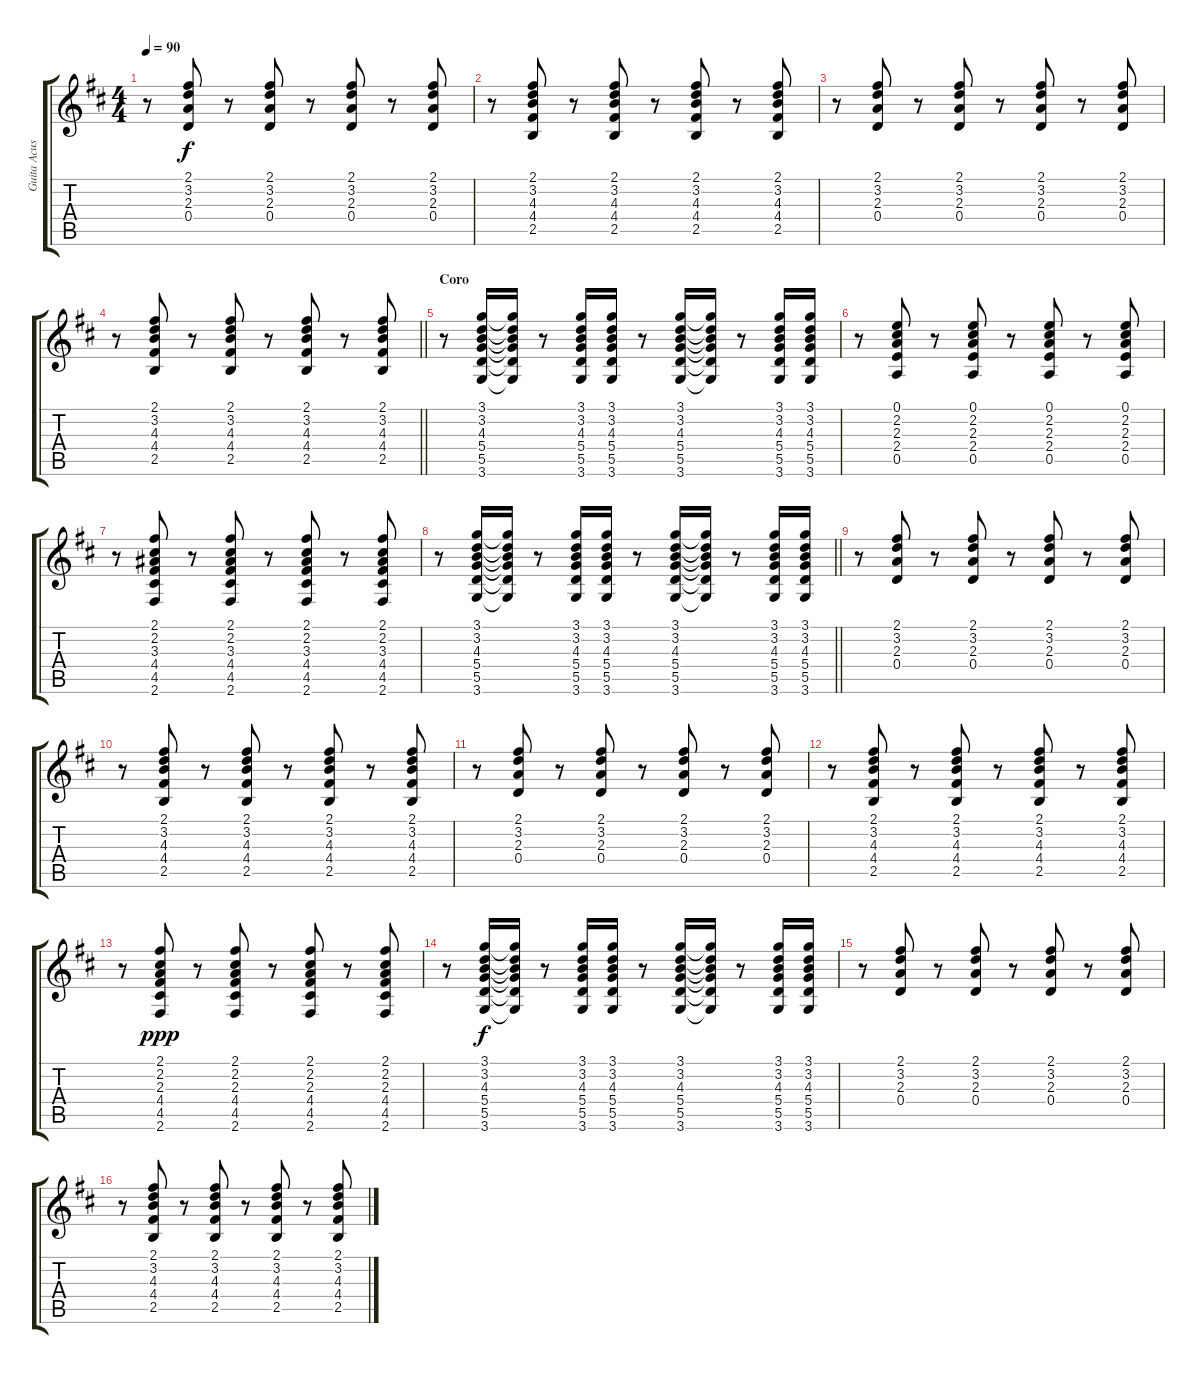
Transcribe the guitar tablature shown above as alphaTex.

\track ("Guita Acus" "Guita Acus") {instrument acousticguitarsteel}
\staff {score tabs}
\tuning (E4 B3 G3 D3 A2 E2) {hide}
\ts (4 4)
\tempo 90
\clef g2
\ks d
r.8{dy f} (2.1 3.2 2.3 0.4).8 r.8 (2.1 3.2 2.3 0.4).8 r.8 (2.1 3.2 2.3 0.4).8 r.8 (2.1 3.2 2.3 0.4).8 |
r.8 (2.1 3.2 4.3 4.4 2.5).8 r.8 (2.1 3.2 4.3 4.4 2.5).8 r.8 (2.1 3.2 4.3 4.4 2.5).8 r.8 (2.1 3.2 4.3 4.4 2.5).8 |
r.8 (2.1 3.2 2.3 0.4).8 r.8 (2.1 3.2 2.3 0.4).8 r.8 (2.1 3.2 2.3 0.4).8 r.8 (2.1 3.2 2.3 0.4).8 |
\barLineRight lightlight
r.8 (2.1 3.2 4.3 4.4 2.5).8 r.8 (2.1 3.2 4.3 4.4 2.5).8 r.8 (2.1 3.2 4.3 4.4 2.5).8 r.8 (2.1 3.2 4.3 4.4 2.5).8 |
\section ("" "Coro")
r.8 (3.1 3.2 4.3 5.4 5.5 3.6).16 (3.1{t} 3.2{t} 4.3{t} 5.4{t} 5.5{t} 3.6{t}).16 r.8 (3.1 3.2 4.3 5.4 5.5 3.6).16 (3.1 3.2 4.3 5.4 5.5 3.6).16 r.8 (3.1 3.2 4.3 5.4 5.5 3.6).16 (3.1{t} 3.2{t} 4.3{t} 5.4{t} 5.5{t} 3.6{t}).16 r.8 (3.1 3.2 4.3 5.4 5.5 3.6).16 (3.1 3.2 4.3 5.4 5.5 3.6).16 |
r.8 (0.1 2.2 2.3 2.4 0.5).8 r.8 (0.1 2.2 2.3 2.4 0.5).8 r.8 (0.1 2.2 2.3 2.4 0.5).8 r.8 (0.1 2.2 2.3 2.4 0.5).8 |
r.8 (2.1 2.2 3.3 4.4 4.5 2.6).8 r.8 (2.1 2.2 3.3 4.4 4.5 2.6).8 r.8 (2.1 2.2 3.3 4.4 4.5 2.6).8 r.8 (2.1 2.2 3.3 4.4 4.5 2.6).8 |
\barLineRight lightlight
r.8 (3.1 3.2 4.3 5.4 5.5 3.6).16 (3.1{t} 3.2{t} 4.3{t} 5.4{t} 5.5{t} 3.6{t}).16 r.8 (3.1 3.2 4.3 5.4 5.5 3.6).16 (3.1 3.2 4.3 5.4 5.5 3.6).16 r.8 (3.1 3.2 4.3 5.4 5.5 3.6).16 (3.1{t} 3.2{t} 4.3{t} 5.4{t} 5.5{t} 3.6{t}).16 r.8 (3.1 3.2 4.3 5.4 5.5 3.6).16 (3.1 3.2 4.3 5.4 5.5 3.6).16 |
r.8 (2.1 3.2 2.3 0.4).8 r.8 (2.1 3.2 2.3 0.4).8 r.8 (2.1 3.2 2.3 0.4).8 r.8 (2.1 3.2 2.3 0.4).8 |
r.8 (2.1 3.2 4.3 4.4 2.5).8 r.8 (2.1 3.2 4.3 4.4 2.5).8 r.8 (2.1 3.2 4.3 4.4 2.5).8 r.8 (2.1 3.2 4.3 4.4 2.5).8 |
r.8 (2.1 3.2 2.3 0.4).8 r.8 (2.1 3.2 2.3 0.4).8 r.8 (2.1 3.2 2.3 0.4).8 r.8 (2.1 3.2 2.3 0.4).8 |
r.8 (2.1 3.2 4.3 4.4 2.5).8 r.8 (2.1 3.2 4.3 4.4 2.5).8 r.8 (2.1 3.2 4.3 4.4 2.5).8 r.8 (2.1 3.2 4.3 4.4 2.5).8 |
r.8 (2.1 2.2 2.3 4.4 4.5 2.6).8{dy ppp} r.8 (2.1 2.2 2.3 4.4 4.5 2.6).8 r.8 (2.1 2.2 2.3 4.4 4.5 2.6).8 r.8 (2.1 2.2 2.3 4.4 4.5 2.6).8 |
r.8 (3.1 3.2 4.3 5.4 5.5 3.6).16{dy f} (3.1{t} 3.2{t} 4.3{t} 5.4{t} 5.5{t} 3.6{t}).16 r.8 (3.1 3.2 4.3 5.4 5.5 3.6).16 (3.1 3.2 4.3 5.4 5.5 3.6).16 r.8 (3.1 3.2 4.3 5.4 5.5 3.6).16 (3.1{t} 3.2{t} 4.3{t} 5.4{t} 5.5{t} 3.6{t}).16 r.8 (3.1 3.2 4.3 5.4 5.5 3.6).16 (3.1 3.2 4.3 5.4 5.5 3.6).16 |
r.8 (2.1 3.2 2.3 0.4).8 r.8 (2.1 3.2 2.3 0.4).8 r.8 (2.1 3.2 2.3 0.4).8 r.8 (2.1 3.2 2.3 0.4).8 |
r.8 (2.1 3.2 4.3 4.4 2.5).8 r.8 (2.1 3.2 4.3 4.4 2.5).8 r.8 (2.1 3.2 4.3 4.4 2.5).8 r.8 (2.1 3.2 4.3 4.4 2.5).8
